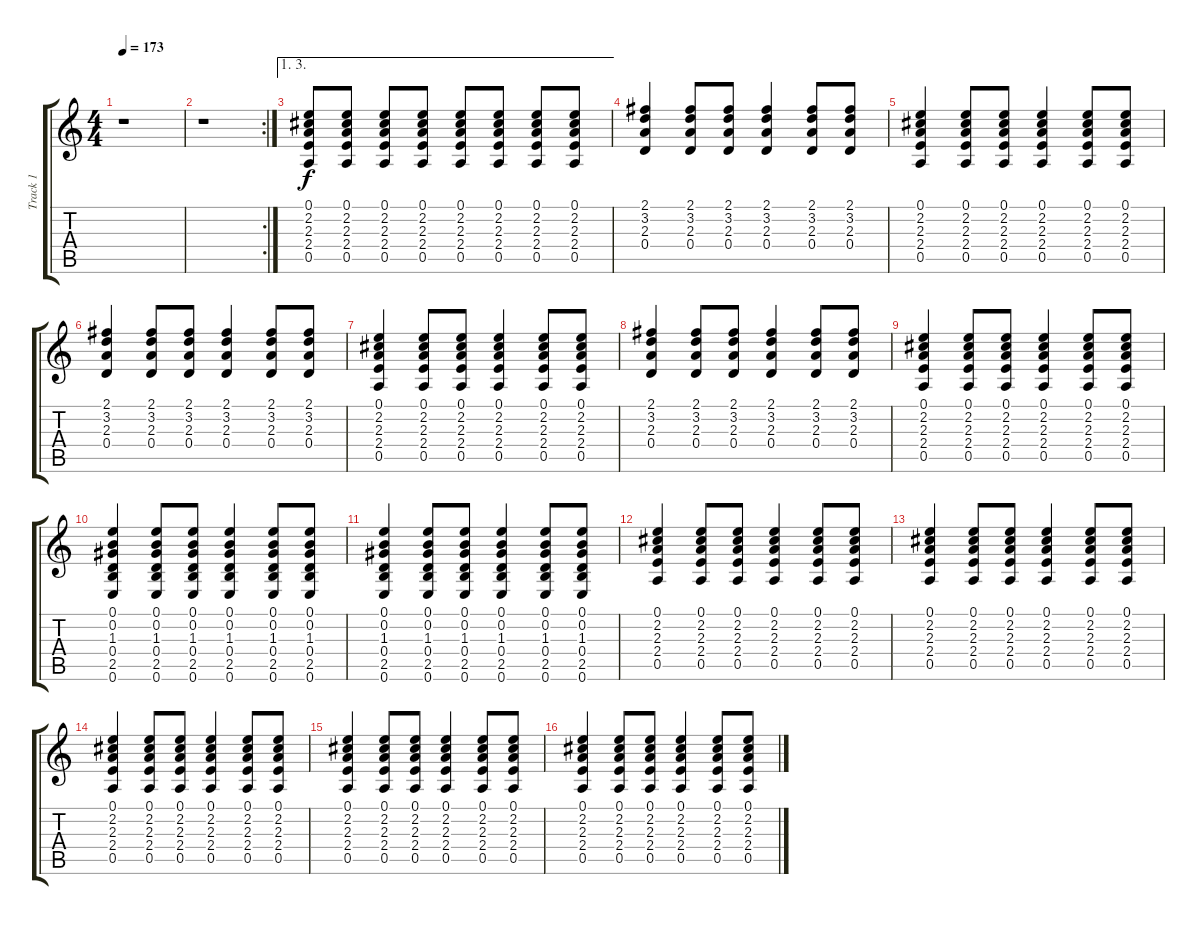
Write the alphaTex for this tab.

\track ("Track 1" "Track 1") {instrument acousticguitarnylon}
\staff {score tabs}
\tuning (E4 B3 G3 D3 A2 E2) {hide}
\ts (4 4)
\tempo 173
\clef g2
\ks c
r.1{dy f} |
\rc 2
r.1 |
\ae (1 3)
(0.1 2.2 2.3 2.4 0.5).8 (0.1 2.2 2.3 2.4 0.5).8 (0.1 2.2 2.3 2.4 0.5).8 (0.1 2.2 2.3 2.4 0.5).8 (0.1 2.2 2.3 2.4 0.5).8 (0.1 2.2 2.3 2.4 0.5).8 (0.1 2.2 2.3 2.4 0.5).8 (0.1 2.2 2.3 2.4 0.5).8 |
(2.1 3.2 2.3 0.4).4 (2.1 3.2 2.3 0.4).8 (2.1 3.2 2.3 0.4).8 (2.1 3.2 2.3 0.4).4 (2.1 3.2 2.3 0.4).8 (2.1 3.2 2.3 0.4).8 |
(0.1 2.2 2.3 2.4 0.5).4 (0.1 2.2 2.3 2.4 0.5).8 (0.1 2.2 2.3 2.4 0.5).8 (0.1 2.2 2.3 2.4 0.5).4 (0.1 2.2 2.3 2.4 0.5).8 (0.1 2.2 2.3 2.4 0.5).8 |
(2.1 3.2 2.3 0.4).4 (2.1 3.2 2.3 0.4).8 (2.1 3.2 2.3 0.4).8 (2.1 3.2 2.3 0.4).4 (2.1 3.2 2.3 0.4).8 (2.1 3.2 2.3 0.4).8 |
(0.1 2.2 2.3 2.4 0.5).4 (0.1 2.2 2.3 2.4 0.5).8 (0.1 2.2 2.3 2.4 0.5).8 (0.1 2.2 2.3 2.4 0.5).4 (0.1 2.2 2.3 2.4 0.5).8 (0.1 2.2 2.3 2.4 0.5).8 |
(2.1 3.2 2.3 0.4).4 (2.1 3.2 2.3 0.4).8 (2.1 3.2 2.3 0.4).8 (2.1 3.2 2.3 0.4).4 (2.1 3.2 2.3 0.4).8 (2.1 3.2 2.3 0.4).8 |
(0.1 2.2 2.3 2.4 0.5).4 (0.1 2.2 2.3 2.4 0.5).8 (0.1 2.2 2.3 2.4 0.5).8 (0.1 2.2 2.3 2.4 0.5).4 (0.1 2.2 2.3 2.4 0.5).8 (0.1 2.2 2.3 2.4 0.5).8 |
(0.1 0.2 1.3 0.4 2.5 0.6).4 (0.1 0.2 1.3 0.4 2.5 0.6).8 (0.1 0.2 1.3 0.4 2.5 0.6).8 (0.1 0.2 1.3 0.4 2.5 0.6).4 (0.1 0.2 1.3 0.4 2.5 0.6).8 (0.1 0.2 1.3 0.4 2.5 0.6).8 |
(0.1 0.2 1.3 0.4 2.5 0.6).4 (0.1 0.2 1.3 0.4 2.5 0.6).8 (0.1 0.2 1.3 0.4 2.5 0.6).8 (0.1 0.2 1.3 0.4 2.5 0.6).4 (0.1 0.2 1.3 0.4 2.5 0.6).8 (0.1 0.2 1.3 0.4 2.5 0.6).8 |
(0.1 2.2 2.3 2.4 0.5).4 (0.1 2.2 2.3 2.4 0.5).8 (0.1 2.2 2.3 2.4 0.5).8 (0.1 2.2 2.3 2.4 0.5).4 (0.1 2.2 2.3 2.4 0.5).8 (0.1 2.2 2.3 2.4 0.5).8 |
(0.1 2.2 2.3 2.4 0.5).4 (0.1 2.2 2.3 2.4 0.5).8 (0.1 2.2 2.3 2.4 0.5).8 (0.1 2.2 2.3 2.4 0.5).4 (0.1 2.2 2.3 2.4 0.5).8 (0.1 2.2 2.3 2.4 0.5).8 |
(0.1 2.2 2.3 2.4 0.5).4 (0.1 2.2 2.3 2.4 0.5).8 (0.1 2.2 2.3 2.4 0.5).8 (0.1 2.2 2.3 2.4 0.5).4 (0.1 2.2 2.3 2.4 0.5).8 (0.1 2.2 2.3 2.4 0.5).8 |
(0.1 2.2 2.3 2.4 0.5).4 (0.1 2.2 2.3 2.4 0.5).8 (0.1 2.2 2.3 2.4 0.5).8 (0.1 2.2 2.3 2.4 0.5).4 (0.1 2.2 2.3 2.4 0.5).8 (0.1 2.2 2.3 2.4 0.5).8 |
(0.1 2.2 2.3 2.4 0.5).4 (0.1 2.2 2.3 2.4 0.5).8 (0.1 2.2 2.3 2.4 0.5).8 (0.1 2.2 2.3 2.4 0.5).4 (0.1 2.2 2.3 2.4 0.5).8 (0.1 2.2 2.3 2.4 0.5).8
